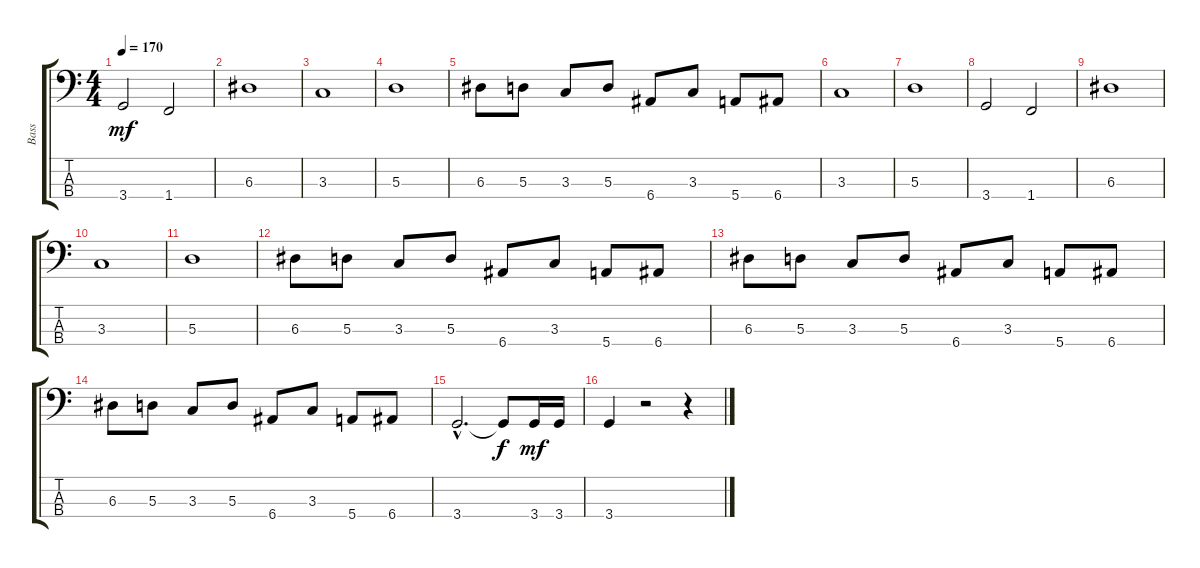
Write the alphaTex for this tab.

\track ("Bass" "Bass") {instrument electricbasspick}
\staff {score tabs}
\tuning (G2 D2 A1 E1) {hide}
\ts (4 4)
\tempo 170
\clef f4
\ks c
3.4.2{dy mf} 1.4.2 |
6.3.1 |
3.3.1 |
5.3.1 |
6.3.8 5.3.8 3.3.8 5.3.8 6.4.8 3.3.8 5.4.8 6.4.8 |
3.3.1 |
5.3.1 |
3.4.2 1.4.2 |
6.3.1 |
3.3.1 |
5.3.1 |
6.3.8 5.3.8 3.3.8 5.3.8 6.4.8 3.3.8 5.4.8 6.4.8 |
6.3.8 5.3.8 3.3.8 5.3.8 6.4.8 3.3.8 5.4.8 6.4.8 |
6.3.8 5.3.8 3.3.8 5.3.8 6.4.8 3.3.8 5.4.8 6.4.8 |
3.4{hac}.2{d} 3.4{t}.8{dy f} 3.4.16{dy mf} 3.4.16 |
3.4.4 r.2 r.4
